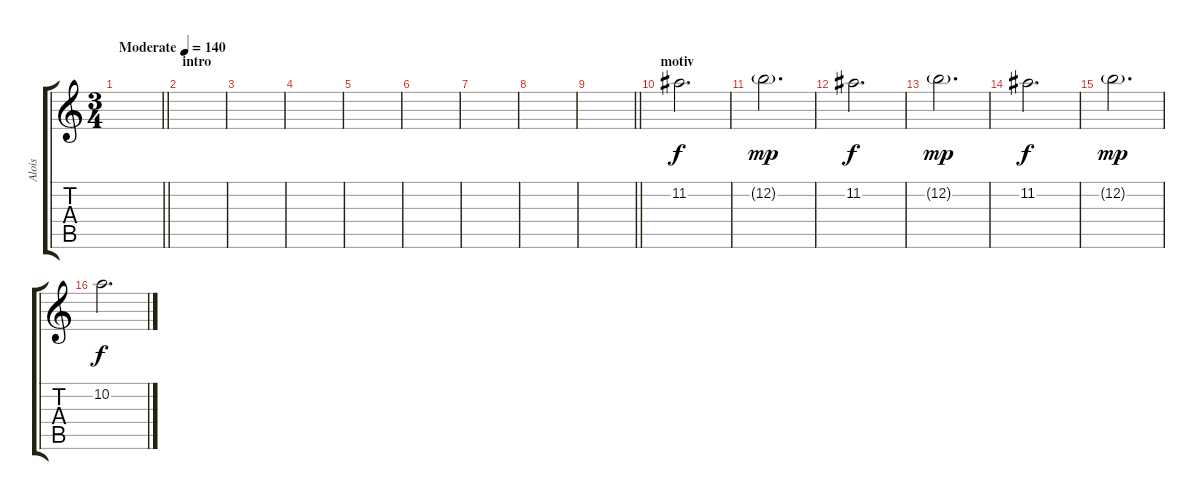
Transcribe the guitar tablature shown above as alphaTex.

\track ("Alois" "Alois") {instrument overdrivenguitar}
\staff {score tabs}
\tuning (E4 B3 G3 D3 A2 E2) {hide}
\ts (3 4)
\tempo (140 "Moderate")
\clef g2
\barLineRight lightlight
\ks c
|
\section ("" "intro")
|
|
|
|
|
|
|
\barLineRight lightlight
|
\section ("" "motiv")
11.2.2{d} |
12.2{g}.2{d dy mp} |
11.2.2{d dy f} |
12.2{g}.2{d dy mp} |
11.2.2{d dy f} |
12.2{g}.2{d dy mp} |
10.2.2{d dy f}
